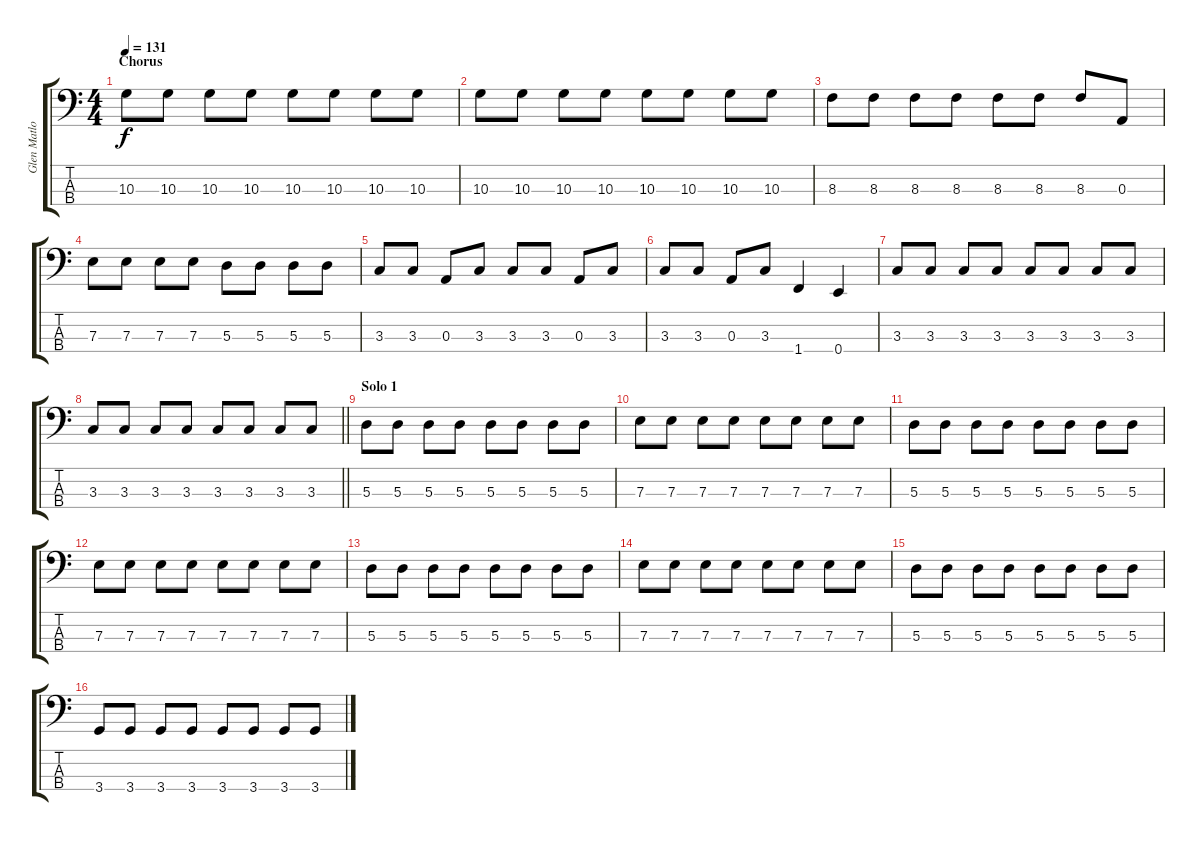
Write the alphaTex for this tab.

\track ("Glen Matlock" "Glen Matlo") {instrument electricbasspick}
\staff {score tabs}
\tuning (G2 D2 A1 E1) {hide}
\ts (4 4)
\section ("" "Chorus")
\tempo 131
\clef f4
\ks c
10.3.8{dy f} 10.3.8 10.3.8 10.3.8 10.3.8 10.3.8 10.3.8 10.3.8 |
10.3.8 10.3.8 10.3.8 10.3.8 10.3.8 10.3.8 10.3.8 10.3.8 |
8.3.8 8.3.8 8.3.8 8.3.8 8.3.8 8.3.8 8.3.8 0.3.8 |
7.3.8 7.3.8 7.3.8 7.3.8 5.3.8 5.3.8 5.3.8 5.3.8 |
3.3.8 3.3.8 0.3.8 3.3.8 3.3.8 3.3.8 0.3.8 3.3.8 |
3.3.8 3.3.8 0.3.8 3.3.8 1.4.4 0.4.4 |
3.3.8 3.3.8 3.3.8 3.3.8 3.3.8 3.3.8 3.3.8 3.3.8 |
\barLineRight lightlight
3.3.8 3.3.8 3.3.8 3.3.8 3.3.8 3.3.8 3.3.8 3.3.8 |
\section ("" "Solo 1")
5.3.8 5.3.8 5.3.8 5.3.8 5.3.8 5.3.8 5.3.8 5.3.8 |
7.3.8 7.3.8 7.3.8 7.3.8 7.3.8 7.3.8 7.3.8 7.3.8 |
5.3.8 5.3.8 5.3.8 5.3.8 5.3.8 5.3.8 5.3.8 5.3.8 |
7.3.8 7.3.8 7.3.8 7.3.8 7.3.8 7.3.8 7.3.8 7.3.8 |
5.3.8 5.3.8 5.3.8 5.3.8 5.3.8 5.3.8 5.3.8 5.3.8 |
7.3.8 7.3.8 7.3.8 7.3.8 7.3.8 7.3.8 7.3.8 7.3.8 |
5.3.8 5.3.8 5.3.8 5.3.8 5.3.8 5.3.8 5.3.8 5.3.8 |
3.4.8 3.4.8 3.4.8 3.4.8 3.4.8 3.4.8 3.4.8 3.4.8
